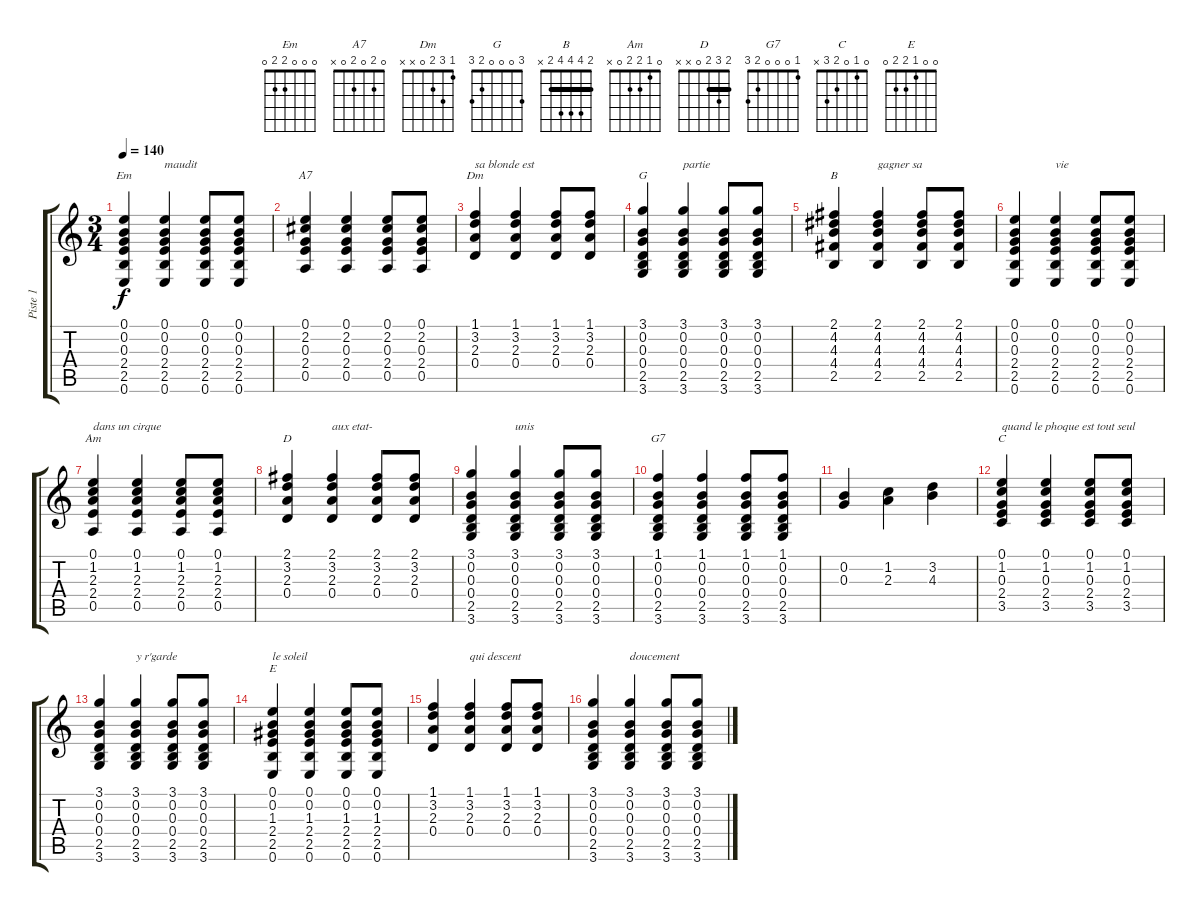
\track ("Piste 1" "Piste 1") {instrument acousticguitarsteel}
\staff {score tabs}
\tuning (E4 B3 G3 D3 A2 E2) {hide}
\chord ("Em" 0 0 0 2 2 0)
\chord ("A7" 0 2 0 2 0 x)
\chord ("Dm" 1 3 2 0 x x)
\chord ("G" 3 0 0 0 2 3)
\chord ("B" 2 4 4 4 2 x) {barre 2}
\chord ("Am" 0 1 2 2 0 x)
\chord ("D" 2 3 2 0 x x) {barre 2}
\chord ("G7" 1 0 0 0 2 3)
\chord ("C" 0 1 0 2 3 x)
\chord ("E" 0 0 1 2 2 0)
\ts (3 4)
\tempo 140
\clef g2
\ks c
(0.1 0.2 0.3 2.4 2.5 0.6).4{ch "Em" dy f} (0.1 0.2 0.3 2.4 2.5 0.6).4{txt "maudit"} (0.1 0.2 0.3 2.4 2.5 0.6).8 (0.1 0.2 0.3 2.4 2.5 0.6).8 |
(0.1 2.2 0.3 2.4 0.5).4{ch "A7"} (0.1 2.2 0.3 2.4 0.5).4 (0.1 2.2 0.3 2.4 0.5).8 (0.1 2.2 0.3 2.4 0.5).8 |
(1.1 3.2 2.3 0.4).4{ch "Dm" txt "sa blonde est "} (1.1 3.2 2.3 0.4).4 (1.1 3.2 2.3 0.4).8 (1.1 3.2 2.3 0.4).8 |
(3.1 0.2 0.3 0.4 2.5 3.6).4{ch "G"} (3.1 0.2 0.3 0.4 2.5 3.6).4{txt "partie"} (3.1 0.2 0.3 0.4 2.5 3.6).8 (3.1 0.2 0.3 0.4 2.5 3.6).8 |
(2.1 4.2 4.3 4.4 2.5).4{ch "B"} (2.1 4.2 4.3 4.4 2.5).4{txt "gagner sa"} (2.1 4.2 4.3 4.4 2.5).8 (2.1 4.2 4.3 4.4 2.5).8 |
(0.1 0.2 0.3 2.4 2.5 0.6).4 (0.1 0.2 0.3 2.4 2.5 0.6).4{txt "vie"} (0.1 0.2 0.3 2.4 2.5 0.6).8 (0.1 0.2 0.3 2.4 2.5 0.6).8 |
(0.1 1.2 2.3 2.4 0.5).4{ch "Am" txt "dans un cirque"} (0.1 1.2 2.3 2.4 0.5).4 (0.1 1.2 2.3 2.4 0.5).8 (0.1 1.2 2.3 2.4 0.5).8 |
(2.1 3.2 2.3 0.4).4{ch "D"} (2.1 3.2 2.3 0.4).4{txt "aux etat-"} (2.1 3.2 2.3 0.4).8 (2.1 3.2 2.3 0.4).8 |
(3.1 0.2 0.3 0.4 2.5 3.6).4 (3.1 0.2 0.3 0.4 2.5 3.6).4{txt "unis"} (3.1 0.2 0.3 0.4 2.5 3.6).8 (3.1 0.2 0.3 0.4 2.5 3.6).8 |
(1.1 0.2 0.3 0.4 2.5 3.6).4{ch "G7"} (1.1 0.2 0.3 0.4 2.5 3.6).4 (1.1 0.2 0.3 0.4 2.5 3.6).8 (1.1 0.2 0.3 0.4 2.5 3.6).8 |
(0.2 0.3).4 (1.2 2.3).4 (3.2 4.3).4 |
(0.1 1.2 0.3 2.4 3.5).4{ch "C" txt "quand le phoque est tout seul"} (0.1 1.2 0.3 2.4 3.5).4 (0.1 1.2 0.3 2.4 3.5).8 (0.1 1.2 0.3 2.4 3.5).8 |
(3.1 0.2 0.3 0.4 2.5 3.6).4 (3.1 0.2 0.3 0.4 2.5 3.6).4{txt "y r'garde"} (3.1 0.2 0.3 0.4 2.5 3.6).8 (3.1 0.2 0.3 0.4 2.5 3.6).8 |
(0.1 0.2 1.3 2.4 2.5 0.6).4{ch "E" txt "le soleil"} (0.1 0.2 1.3 2.4 2.5 0.6).4 (0.1 0.2 1.3 2.4 2.5 0.6).8 (0.1 0.2 1.3 2.4 2.5 0.6).8 |
(1.1 3.2 2.3 0.4).4 (1.1 3.2 2.3 0.4).4{txt "qui descent"} (1.1 3.2 2.3 0.4).8 (1.1 3.2 2.3 0.4).8 |
(3.1 0.2 0.3 0.4 2.5 3.6).4 (3.1 0.2 0.3 0.4 2.5 3.6).4{txt "doucement"} (3.1 0.2 0.3 0.4 2.5 3.6).8 (3.1 0.2 0.3 0.4 2.5 3.6).8
